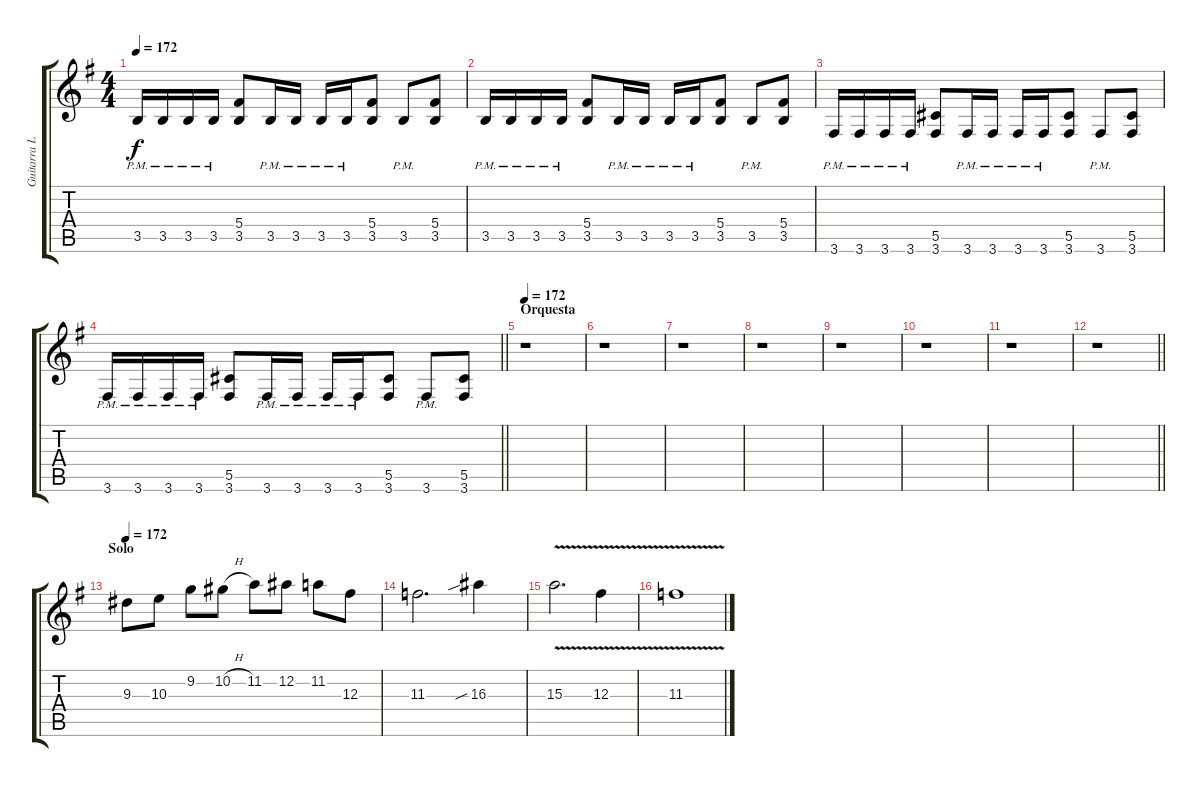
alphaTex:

\track ("Guitarra Líder" "Guitarra L") {instrument distortionguitar}
\staff {score tabs}
\tuning (Eb4 Bb3 Gb3 Db3 Ab2 Eb2) {hide}
\ts (4 4)
\tempo 172
\clef g2
\ks eminor
3.5{pm}.16{dy f} 3.5{pm}.16 3.5{pm}.16 3.5{pm}.16 (5.4 3.5).8 3.5{pm}.16 3.5{pm}.16 3.5{pm}.16 3.5{pm}.16 (5.4 3.5).8 3.5{pm}.8 (5.4 3.5).8 |
3.5{pm}.16 3.5{pm}.16 3.5{pm}.16 3.5{pm}.16 (5.4 3.5).8 3.5{pm}.16 3.5{pm}.16 3.5{pm}.16 3.5{pm}.16 (5.4 3.5).8 3.5{pm}.8 (5.4 3.5).8 |
3.6{pm}.16 3.6{pm}.16 3.6{pm}.16 3.6{pm}.16 (5.5 3.6).8 3.6{pm}.16 3.6{pm}.16 3.6{pm}.16 3.6{pm}.16 (5.5 3.6).8 3.6{pm}.8 (5.5 3.6).8 |
\barLineRight lightlight
3.6{pm}.16 3.6{pm}.16 3.6{pm}.16 3.6{pm}.16 (5.5 3.6).8 3.6{pm}.16 3.6{pm}.16 3.6{pm}.16 3.6{pm}.16 (5.5 3.6).8 3.6{pm}.8 (5.5 3.6).8 |
\section ("" "Orquesta")
\tempo 172
r.1 |
r.1 |
r.1 |
r.1 |
r.1 |
r.1 |
r.1 |
\barLineRight lightlight
r.1 |
\section ("" "Solo")
\tempo 172
9.3.8{volume 16} 10.3.8 9.2.8 10.2{h}.8 11.2.8 12.2.8 11.2.8 12.3.8 |
11.3.2{d} 16.3{sib}.4 |
15.3{v}.2{d} 12.3{v}.4 |
11.3{v}.1
